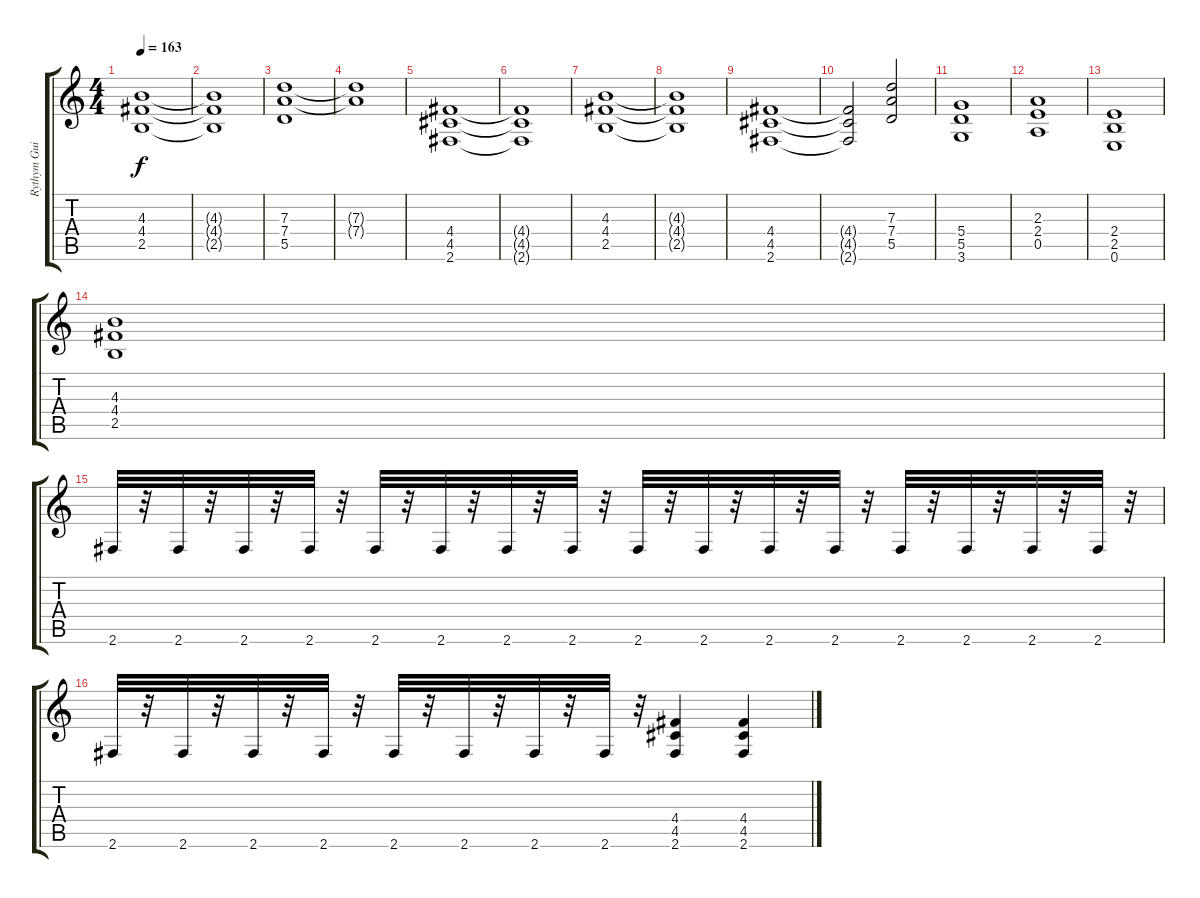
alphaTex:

\track ("Rythym Guitar" "Rythym Gui") {instrument distortionguitar}
\staff {score tabs}
\tuning (E4 B3 G3 D3 A2 E2) {hide}
\ts (4 4)
\tempo 163
\clef g2
\ks c
(4.3 4.4 2.5).1{dy f} |
(4.3{t} 4.4{t} 2.5{t}).1 |
(7.3 7.4 5.5).1 |
(7.3{t} 7.4{t}).1 |
(4.4 4.5 2.6).1 |
(4.4{t} 4.5{t} 2.6{t}).1 |
(4.3 4.4 2.5).1 |
(4.3{t} 4.4{t} 2.5{t}).1 |
(4.4 4.5 2.6).1 |
(4.4{t} 4.5{t} 2.6{t}).2 (7.3 7.4 5.5).2 |
(5.4 5.5 3.6).1 |
(2.3 2.4 0.5).1 |
(2.4 2.5 0.6).1 |
(4.3 4.4 2.5).1 |
2.6.32 r.32 2.6.32 r.32 2.6.32 r.32 2.6.32 r.32 2.6.32 r.32 2.6.32 r.32 2.6.32 r.32 2.6.32 r.32 2.6.32 r.32 2.6.32 r.32 2.6.32 r.32 2.6.32 r.32 2.6.32 r.32 2.6.32 r.32 2.6.32 r.32 2.6.32 r.32 |
2.6.32 r.32 2.6.32 r.32 2.6.32 r.32 2.6.32 r.32 2.6.32 r.32 2.6.32 r.32 2.6.32 r.32 2.6.32 r.32 (4.4 4.5 2.6).4 (4.4 4.5 2.6).4
